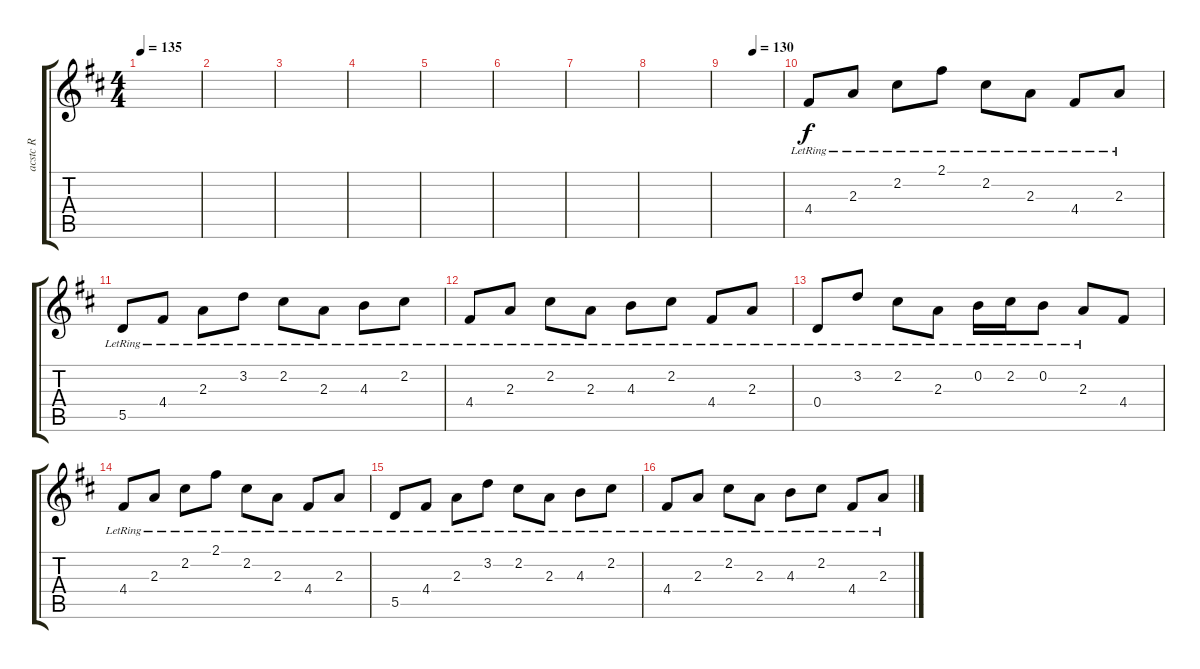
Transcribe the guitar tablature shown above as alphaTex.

\track ("acstc R" "acstc R") {instrument acousticguitarsteel}
\staff {score tabs}
\tuning (E4 B3 G3 D3 A2 E2) {hide}
\ts (4 4)
\tempo 135
\clef g2
\ks d
|
|
|
|
|
|
|
|
\tempo (130 0.5)
|
4.4{lr}.8 2.3{lr}.8 2.2{lr}.8 2.1{lr}.8 2.2{lr}.8 2.3{lr}.8 4.4{lr}.8 2.3{lr}.8 |
5.5{lr}.8 4.4{lr}.8 2.3{lr}.8 3.2{lr}.8 2.2{lr}.8 2.3{lr}.8 4.3{lr}.8 2.2{lr}.8 |
4.4{lr}.8 2.3{lr}.8 2.2{lr}.8 2.3{lr}.8 4.3{lr}.8 2.2{lr}.8 4.4{lr}.8 2.3{lr}.8 |
0.4{lr}.8 3.2{lr}.8 2.2{lr}.8 2.3{lr}.8 0.2{lr}.16 2.2{lr}.16 0.2{lr}.8 2.3{lr}.8 4.4.8 |
4.4{lr}.8 2.3{lr}.8 2.2{lr}.8 2.1{lr}.8 2.2{lr}.8 2.3{lr}.8 4.4{lr}.8 2.3{lr}.8 |
5.5{lr}.8 4.4{lr}.8 2.3{lr}.8 3.2{lr}.8 2.2{lr}.8 2.3{lr}.8 4.3{lr}.8 2.2{lr}.8 |
4.4{lr}.8 2.3{lr}.8 2.2{lr}.8 2.3{lr}.8 4.3{lr}.8 2.2{lr}.8 4.4{lr}.8 2.3{lr}.8
